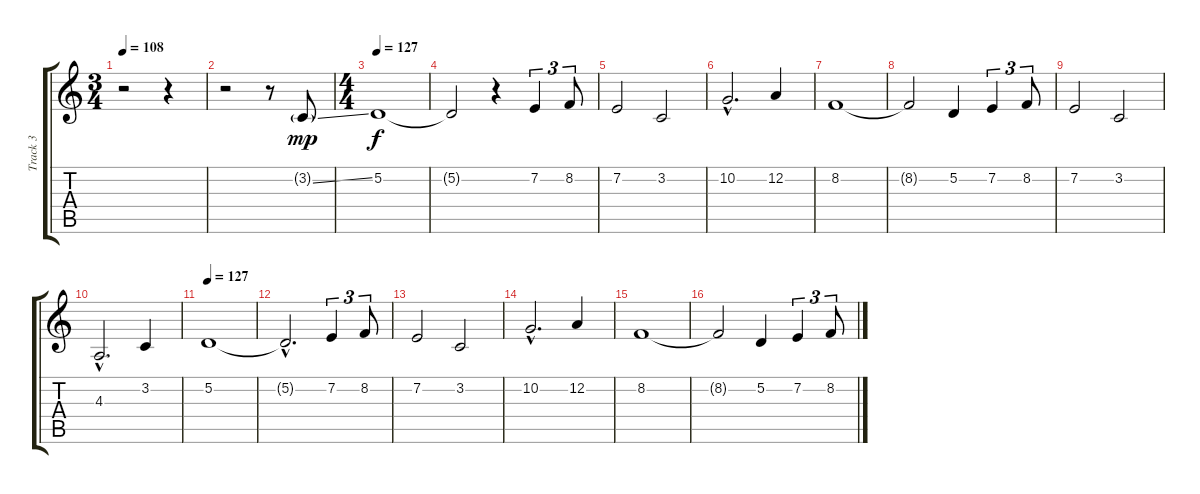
\track ("Track 3" "Track 3") {instrument lead2sawtooth}
\staff {score tabs}
\tuning (D4 A3 F3 C3 G2 D2) {hide}
\ts (3 4)
\tempo 108
\clef g2
\ks c
r.2{dy mp} r.4 |
r.2 r.8 3.2{ss g}.8 |
\ts (4 4)
\tempo 127
5.2.1{dy f} |
5.2{t}.2 r.4 7.2.4{tu (3 2)} 8.2.8{tu (3 2)} |
7.2.2 3.2.2 |
10.2{hac}.2{d} 12.2.4 |
8.2.1 |
8.2{t}.2 5.2.4 7.2.4{tu (3 2)} 8.2.8{tu (3 2)} |
7.2.2 3.2.2 |
4.3{hac}.2{d} 3.2.4 |
\tempo 127
5.2.1 |
5.2{hac t}.2{d} 7.2.4{tu (3 2)} 8.2.8{tu (3 2)} |
7.2.2 3.2.2 |
10.2{hac}.2{d} 12.2.4 |
8.2.1 |
8.2{t}.2 5.2.4 7.2.4{tu (3 2)} 8.2.8{tu (3 2)}
